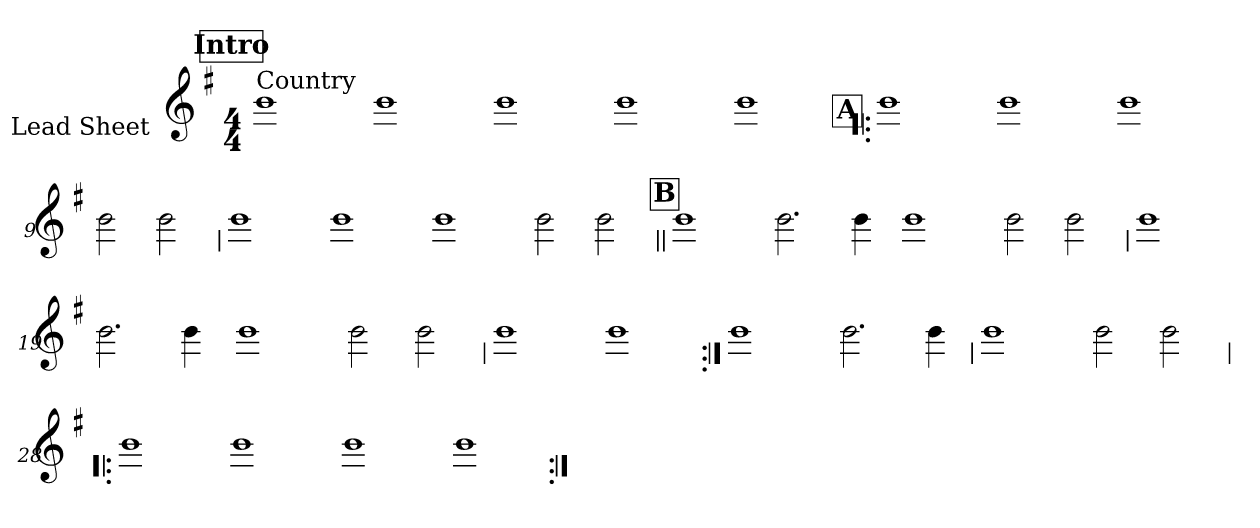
**kern
*part1
*staff1
*I"Lead Sheet
*stria0
*clefG2
*k[f#]
*G:
*M4/4
*MM68
!!LO:REH:place=s1:a:t=Intro
=1||
!LO:TX:a:t=Country
1b
=2-
1b
=3-
1b
=4-
1b
=5-
1b
!!LO:LB:g=z
!!LO:REH:place=s1:a:t=A
=6!|:
1b
=7-
1b
=8-
1b
=9-
2b
2b
!!LO:LB:g=z
=10
1b
=11-
1b
=12-
1b
=13-
2b
2b
!!LO:LB:g=z
!!LO:REH:place=s1:a:t=B
=14||
1b
=15-
2.b
4b
=16-
1b
=17-
2b
2b
!!LO:LB:g=z
=18
1b
=19-
2.b
4b
=20-
1b
=21-
2b
2b
!!LO:LB:g=z
=22
1b
=23-
1b
=24:|!
1b
=25-
2.b
4b
!!LO:LB:g=z
=26
1b
=27-
2b
2b
!!LO:LB:g=z
=28!|:
1b
=29-
1b
=30-
1b
=31-
1b
=:|!
*-
